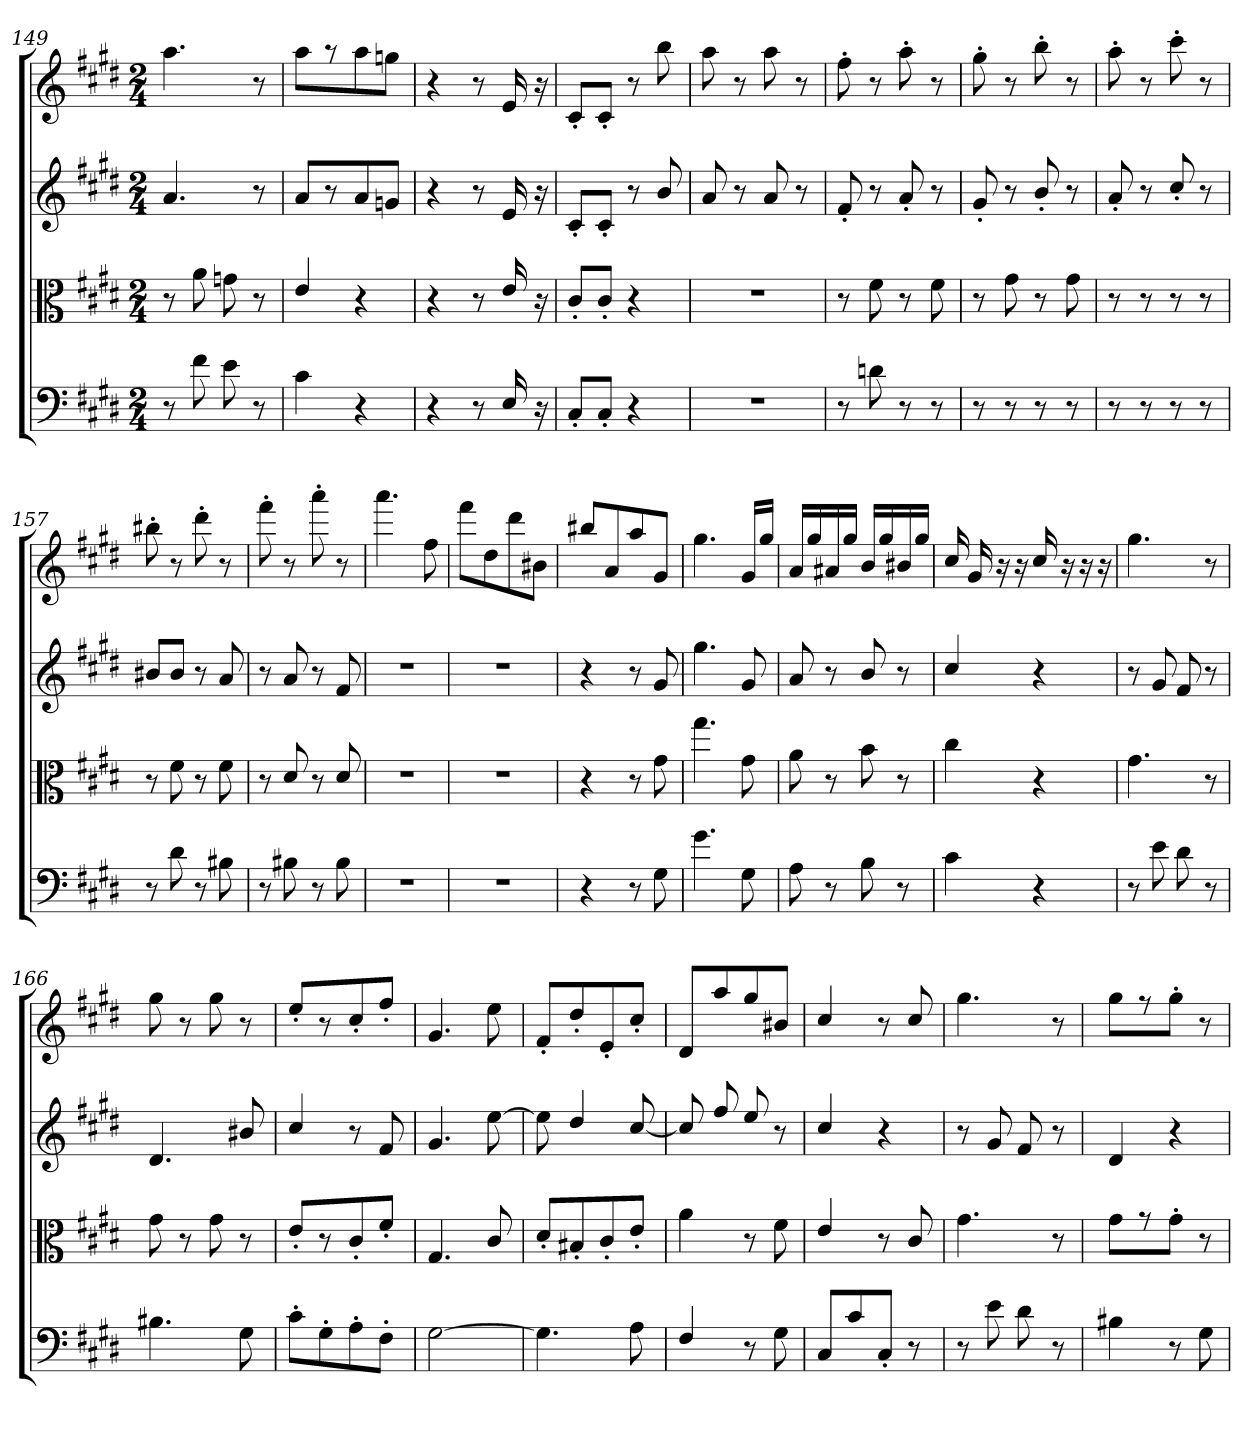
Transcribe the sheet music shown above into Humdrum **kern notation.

**kern	**kern	**kern	**kern
*part4	*part3	*part2	*part1
*staff4	*staff3	*staff2	*staff1
*clefF4	*clefC3	*clefG2	*clefG2
*k[f#c#g#d#]	*k[f#c#g#d#]	*k[f#c#g#d#]	*k[f#c#g#d#]
*c#:	*c#:	*c#:	*c#:
*M2/4	*M2/4	*M2/4	*M2/4
=149	=149	=149	=149
8r	8r	4.a/	4.aa\
8f#\	8a\	.	.
8e\	8gn\	.	.
8r	8r	8r	8r
=150	=150	=150	=150
4c#\	4e/	8a/L	8aa\L
.	.	8r	8r
4r	4r	8a/	8aa\
.	.	8gn/J	8ggn\J
=151	=151	=151	=151
4r	4r	4r	4r
8r	8r	8r	8r
16E/	16e/	16e/	16e/
16r	16r	16r	16r
=152	=152	=152	=152
8C#'/L	8c#'/L	8c#'/L	8c#'/L
8C#'/J	8c#'/J	8c#'/J	8c#'/J
4r	4r	8r	8r
.	.	8b/	8bb\
=153	=153	=153	=153
2r	2r	8a/	8aa\
.	.	8r	8r
.	.	8a/	8aa\
.	.	8r	8r
=154	=154	=154	=154
8r	8r	8f#'/	8ff#'\
8dn\	8f#\	8r	8r
8r	8r	8a'/	8aa'\
8r	8f#\	8r	8r
=155	=155	=155	=155
8r	8r	8g#'/	8gg#'\
8r	8g#\	8r	8r
8r	8r	8b'/	8bb'\
8r	8g#\	8r	8r
=156	=156	=156	=156
8r	8r	8a'/	8aa'\
8r	8r	8r	8r
8r	8r	8cc#'/	8ccc#'\
8r	8r	8r	8r
=157	=157	=157	=157
8r	8r	8b#X/L	8bb#X'\
8d#\	8f#\	8b#/J	8r
8r	8r	8r	8ddd#'\
8B#X\	8f#\	8a/	8r
=158	=158	=158	=158
8r	8r	8r	8fff#'\
8B#X\	8d#/	8a/	8r
8r	8r	8r	8aaa'\
8B#\	8d#/	8f#/	8r
=159	=159	=159	=159
2r	2r	2r	4.aaa\
.	.	.	8ff#\
=160	=160	=160	=160
2r	2r	2r	8fff#\L
.	.	.	8dd#\
.	.	.	8ddd#\
.	.	.	8b#X\J
=161	=161	=161	=161
4r	4r	4r	8bb#X/L
.	.	.	8a/
8r	8r	8r	8aa/
8G#\	8g#\	8g#/	8g#/J
=162	=162	=162	=162
4.g#\	4.gg#\	4.gg#\	4.gg#\
8G#\	8g#\	8g#/	16g#/LL
.	.	.	16gg#/JJ
=163	=163	=163	=163
8A\	8a\	8a/	16a/LL
.	.	.	16gg#/
8r	8r	8r	16a#X/
.	.	.	16gg#/JJ
8B\	8b\	8b/	16b/LL
.	.	.	16gg#/
8r	8r	8r	16b#X/
.	.	.	16gg#/JJ
=164	=164	=164	=164
4c#\	4cc#\	4cc#/	16cc#/
.	.	.	16g#/
.	.	.	16r
.	.	.	16r
4r	4r	4r	16cc#/
.	.	.	16r
.	.	.	16r
.	.	.	16r
=165	=165	=165	=165
8r	4.g#\	8r	4.gg#\
8e\	.	8g#/	.
8d#\	.	8f#/	.
8r	8r	8r	8r
=166	=166	=166	=166
4.B#X\	8g#\	4.d#/	8gg#\
.	8r	.	8r
.	8g#\	.	8gg#\
8G#\	8r	8b#X/	8r
=167	=167	=167	=167
8c#'\L	8e'/L	4cc#/	8ee'/L
8G#'\	8r	.	8r
8A'\	8c#'/	8r	8cc#'/
8F#'\J	8f#'/J	8f#/	8ff#'/J
=168	=168	=168	=168
[2G#\	4.G#/	4.g#/	4.g#/
.	8c#/	[8ee\	8ee\
=169	=169	=169	=169
4.G#\]	8d#'/L	8ee\]	8f#'/L
.	8B#X'/	4dd#/	8dd#'/
.	8c#'/	.	8e'/
8A\	8e'/J	[8cc#/	8cc#'/J
=170	=170	=170	=170
4F#/	4a\	8cc#/]	8d#/L
.	.	8ff#/	8aa/
8r	8r	8ee/	8gg#/
8G#\	8f#\	8r	8b#X/J
=171	=171	=171	=171
8C#/L	4e/	4cc#/	4cc#/
8c#/	.	.	.
8C#'/J	8r	4r	8r
8r	8c#/	.	8cc#/
=172	=172	=172	=172
8r	4.g#\	8r	4.gg#\
8e\	.	8g#/	.
8d#\	.	8f#/	.
8r	8r	8r	8r
=173	=173	=173	=173
4B#X\	8g#\L	4d#/	8gg#\L
.	8r	.	8r
8r	8g#'\J	4r	8gg#'\J
8G#\	8r	.	8r
=	=	=	=
*-	*-	*-	*-
